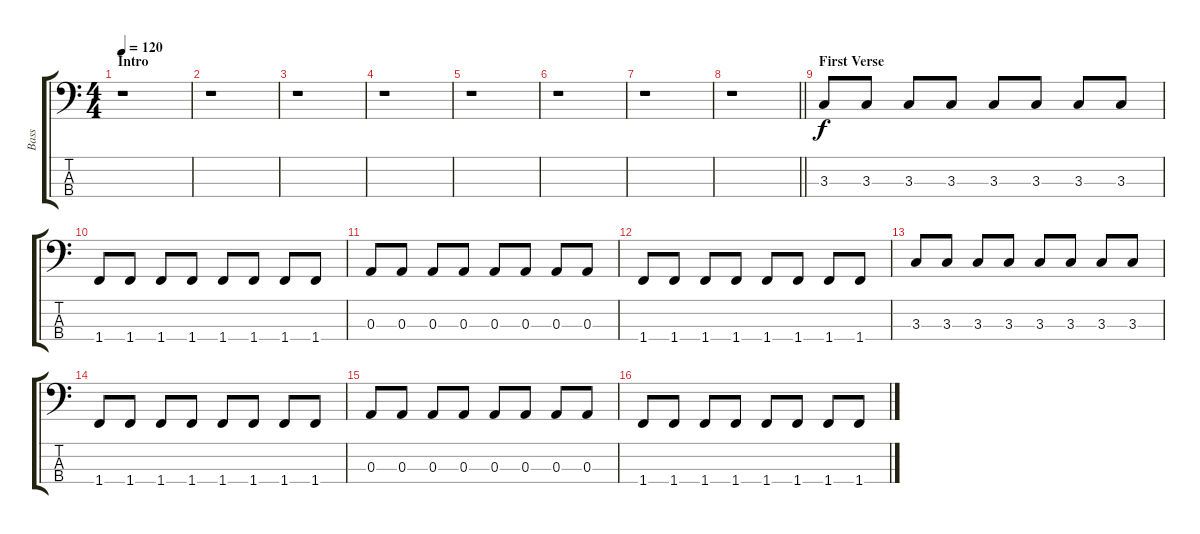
\track ("Bass" "Bass") {instrument electricbasspick}
\staff {score tabs}
\tuning (G2 D2 A1 E1) {hide}
\ts (4 4)
\section ("" "Intro")
\tempo 120
\clef f4
\ks c
r.1{dy f instrument electricbasspick} |
r.1 |
r.1 |
r.1 |
r.1 |
r.1 |
r.1 |
\barLineRight lightlight
r.1 |
\section ("" "First Verse")
3.3.8 3.3.8 3.3.8 3.3.8 3.3.8 3.3.8 3.3.8 3.3.8 |
1.4.8 1.4.8 1.4.8 1.4.8 1.4.8 1.4.8 1.4.8 1.4.8 |
0.3.8 0.3.8 0.3.8 0.3.8 0.3.8 0.3.8 0.3.8 0.3.8 |
1.4.8 1.4.8 1.4.8 1.4.8 1.4.8 1.4.8 1.4.8 1.4.8 |
3.3.8 3.3.8 3.3.8 3.3.8 3.3.8 3.3.8 3.3.8 3.3.8 |
1.4.8 1.4.8 1.4.8 1.4.8 1.4.8 1.4.8 1.4.8 1.4.8 |
0.3.8 0.3.8 0.3.8 0.3.8 0.3.8 0.3.8 0.3.8 0.3.8 |
1.4.8 1.4.8 1.4.8 1.4.8 1.4.8 1.4.8 1.4.8 1.4.8
